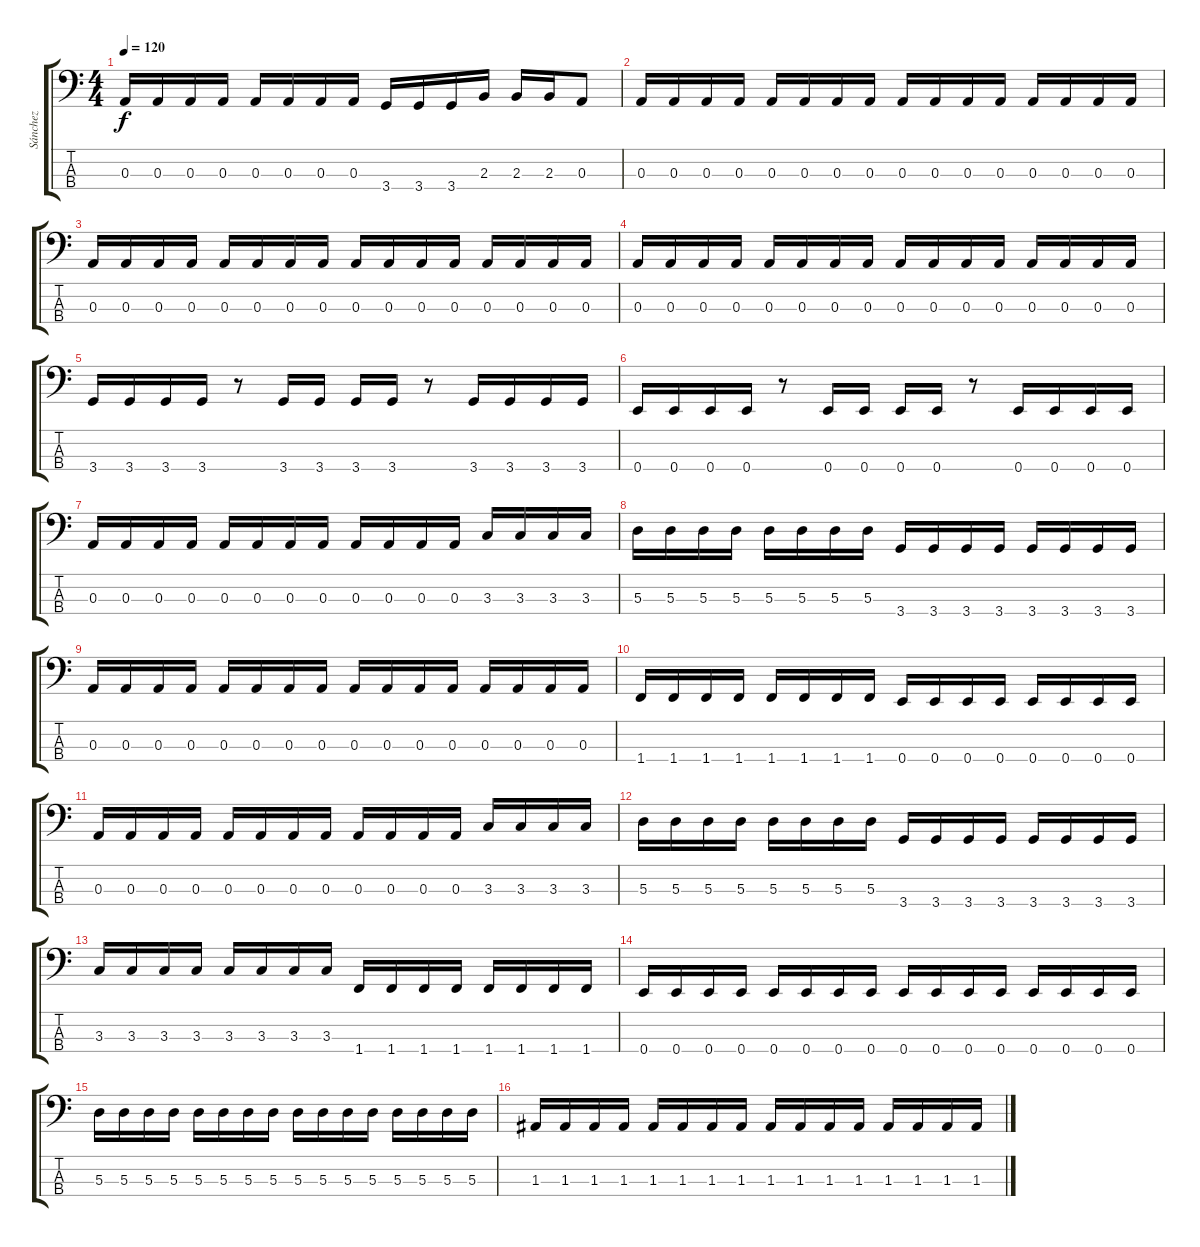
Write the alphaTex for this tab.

\track ("Sánchez" "Sánchez") {instrument electricbassfinger}
\staff {score tabs}
\tuning (G2 D2 A1 E1) {hide}
\ts (4 4)
\tempo 120
\clef f4
\ks c
0.3.16{dy f} 0.3.16 0.3.16 0.3.16 0.3.16 0.3.16 0.3.16 0.3.16 3.4.16 3.4.16 3.4.16 2.3.16 2.3.16 2.3.16 0.3.8 |
0.3.16 0.3.16 0.3.16 0.3.16 0.3.16 0.3.16 0.3.16 0.3.16 0.3.16 0.3.16 0.3.16 0.3.16 0.3.16 0.3.16 0.3.16 0.3.16 |
0.3.16 0.3.16 0.3.16 0.3.16 0.3.16 0.3.16 0.3.16 0.3.16 0.3.16 0.3.16 0.3.16 0.3.16 0.3.16 0.3.16 0.3.16 0.3.16 |
0.3.16 0.3.16 0.3.16 0.3.16 0.3.16 0.3.16 0.3.16 0.3.16 0.3.16 0.3.16 0.3.16 0.3.16 0.3.16 0.3.16 0.3.16 0.3.16 |
3.4.16 3.4.16 3.4.16 3.4.16 r.8 3.4.16 3.4.16 3.4.16 3.4.16 r.8 3.4.16 3.4.16 3.4.16 3.4.16 |
0.4.16 0.4.16 0.4.16 0.4.16 r.8 0.4.16 0.4.16 0.4.16 0.4.16 r.8 0.4.16 0.4.16 0.4.16 0.4.16 |
0.3.16 0.3.16 0.3.16 0.3.16 0.3.16 0.3.16 0.3.16 0.3.16 0.3.16 0.3.16 0.3.16 0.3.16 3.3.16 3.3.16 3.3.16 3.3.16 |
5.3.16 5.3.16 5.3.16 5.3.16 5.3.16 5.3.16 5.3.16 5.3.16 3.4.16 3.4.16 3.4.16 3.4.16 3.4.16 3.4.16 3.4.16 3.4.16 |
0.3.16 0.3.16 0.3.16 0.3.16 0.3.16 0.3.16 0.3.16 0.3.16 0.3.16 0.3.16 0.3.16 0.3.16 0.3.16 0.3.16 0.3.16 0.3.16 |
1.4.16 1.4.16 1.4.16 1.4.16 1.4.16 1.4.16 1.4.16 1.4.16 0.4.16 0.4.16 0.4.16 0.4.16 0.4.16 0.4.16 0.4.16 0.4.16 |
0.3.16 0.3.16 0.3.16 0.3.16 0.3.16 0.3.16 0.3.16 0.3.16 0.3.16 0.3.16 0.3.16 0.3.16 3.3.16 3.3.16 3.3.16 3.3.16 |
5.3.16 5.3.16 5.3.16 5.3.16 5.3.16 5.3.16 5.3.16 5.3.16 3.4.16 3.4.16 3.4.16 3.4.16 3.4.16 3.4.16 3.4.16 3.4.16 |
3.3.16 3.3.16 3.3.16 3.3.16 3.3.16 3.3.16 3.3.16 3.3.16 1.4.16 1.4.16 1.4.16 1.4.16 1.4.16 1.4.16 1.4.16 1.4.16 |
0.4.16 0.4.16 0.4.16 0.4.16 0.4.16 0.4.16 0.4.16 0.4.16 0.4.16 0.4.16 0.4.16 0.4.16 0.4.16 0.4.16 0.4.16 0.4.16 |
5.3.16 5.3.16 5.3.16 5.3.16 5.3.16 5.3.16 5.3.16 5.3.16 5.3.16 5.3.16 5.3.16 5.3.16 5.3.16 5.3.16 5.3.16 5.3.16 |
1.3.16 1.3.16 1.3.16 1.3.16 1.3.16 1.3.16 1.3.16 1.3.16 1.3.16 1.3.16 1.3.16 1.3.16 1.3.16 1.3.16 1.3.16 1.3.16
